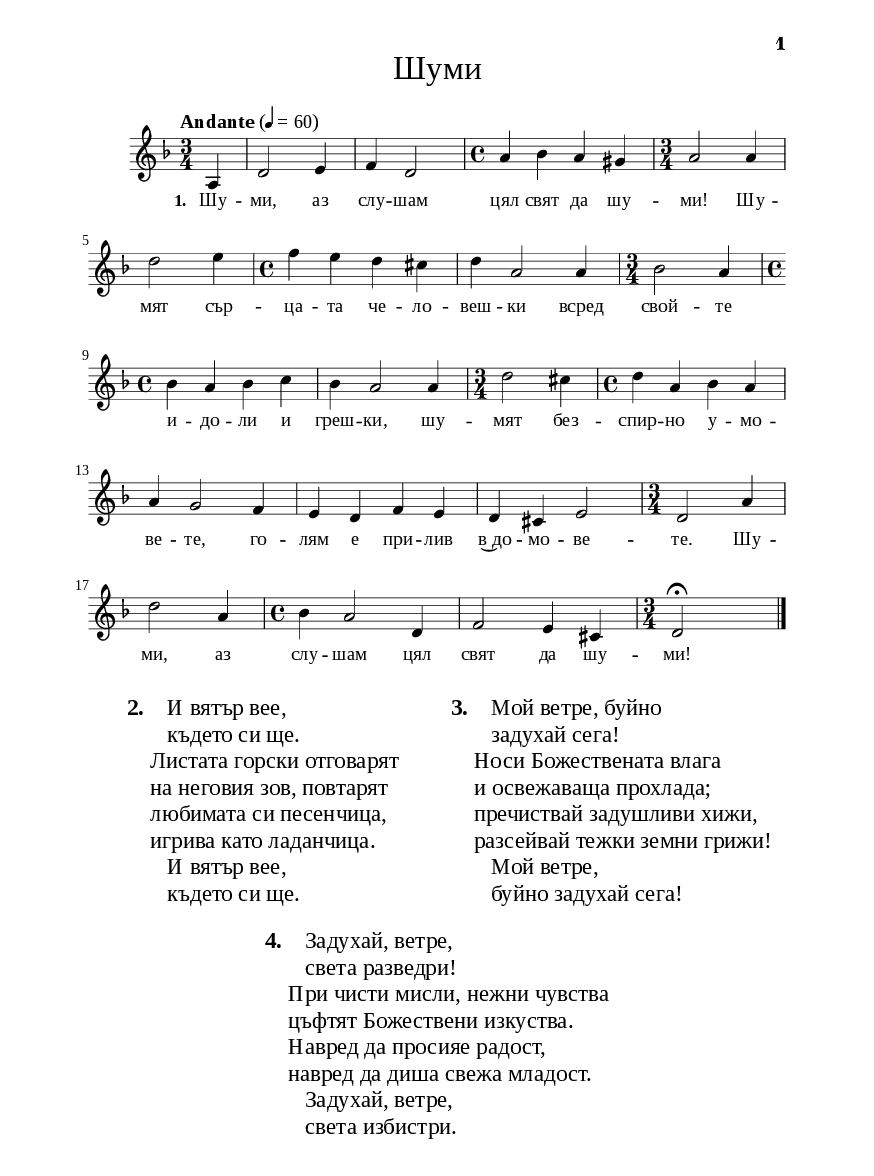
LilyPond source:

\version "2.24.4"

% include paper part and global functions
\include "include/globals.ily"

\bookpart {
  \label #'ref032
  \tocItem \markup "Шуми"
  \include "include/bookpart-paper.ily"
  \score {
    \include "include/score-layout.ily"

    \new Voice \absolute {
      \clef treble
      \key d \minor
      \time 3/4
      \tempoFunc "Andante" 4 "60"
      \partial 4
      \autoBeamOff

      a4 | d'2 e'4 | f'4 d'2 | \time 4/4  a'4 bes' a' gis' | \time 3/4  a'2 a'4 \break |
      d''2 e''4 | \time 4/4

      f''4 e'' d'' cis'' | d''4 \stemUp a'2 \stemNeutral

      a'4 | \time 3/4  bes'2 a'4 | \break

      \time 4/4  bes'4 a' bes' c'' | bes'4 a'2 a'4 | \time 3/4  d''2 cis''4 | \time 4/4  d''4 a' bes' a' \break |
      a'4 g'2 f'4 |  e'4 d' f' e' | d'4 cis' e'2 | \time 3/4  d'2 a'4 \break |
      d''2 a'4 | \time 4/4  bes'4 a'2 d'4 | f'2 e'4 cis' | \time 3/4  d'2 \fermata s4 | \bar "|." \break
    }

    \addlyrics {
      \set stanza = "1. " Шу -- ми,
      аз слу -- шам цял свят да шу -- ми! Шу -- мят
      сър -- ца -- та че -- ло --  веш -- ки всред
      свой -- те и -- до -- ли и греш -- ки, шу -- мят
      без -- спир -- но у -- мо -- ве -- те, го -- лям
      е при -- лив в~до -- мо -- ве -- те. Шу -- ми,
      аз слу -- шам цял свят да шу -- ми!
    }

    \header {
      title = \titleFunc #'ref_desc_4 "Шуми" "Šumi"
    }

    \midi{}

  } % score

\markup \vspace #0.5
  \markup \abs-fontsize #11  \override #`(baseline-skip . ,bgCoupletBaselineSkip){
    \fill-line {
      \hspace #0.1
      \column {
        \line {
          \bold "2."
          \column {
            "   И вятър вее,"
            "   където си ще."
            "Листата горски отговарят"
            "на неговия зов, повтарят"
            "любимата си песенчица,"
            "игрива като ладанчица."
            "   И вятър вее,"
            "   където си ще."
          }
        }

      }
      \hspace #0.1
      % adds horizontal spacing between columns
      \column {
        \line {
          \bold "3."
          \column {
            "   Мой ветре, буйно"
            "   задухай сега!"
            "Носи Божествената влага"
            "и освежаваща прохлада;"
            "пречиствай задушливи хижи,"
            "разсейвай тежки земни грижи!"
            "   Мой ветре,"
            "   буйно задухай сега!"
          }
        }
        % adds vertical spacing between verses

      }\hspace #0.1
    }
  }


  \markup \abs-fontsize #11 \override #`(baseline-skip . ,bgCoupletBaselineSkip) {
    \fill-line {
      \column {
        \vspace #1
        \line {
          \bold "4."
          \column {
            "   Задухай, ветре, "
            "   света разведри!"
            "При чисти мисли, нежни чувства"
            "цъфтят Божествени изкуства."
            "Навред да просияе радост,"
            "навред да диша свежа младост."
            "   Задухай, ветре,"
            "   света избистри."
          }
        }
      }
    }
  }
} % bookpart

% Più mosso
%
